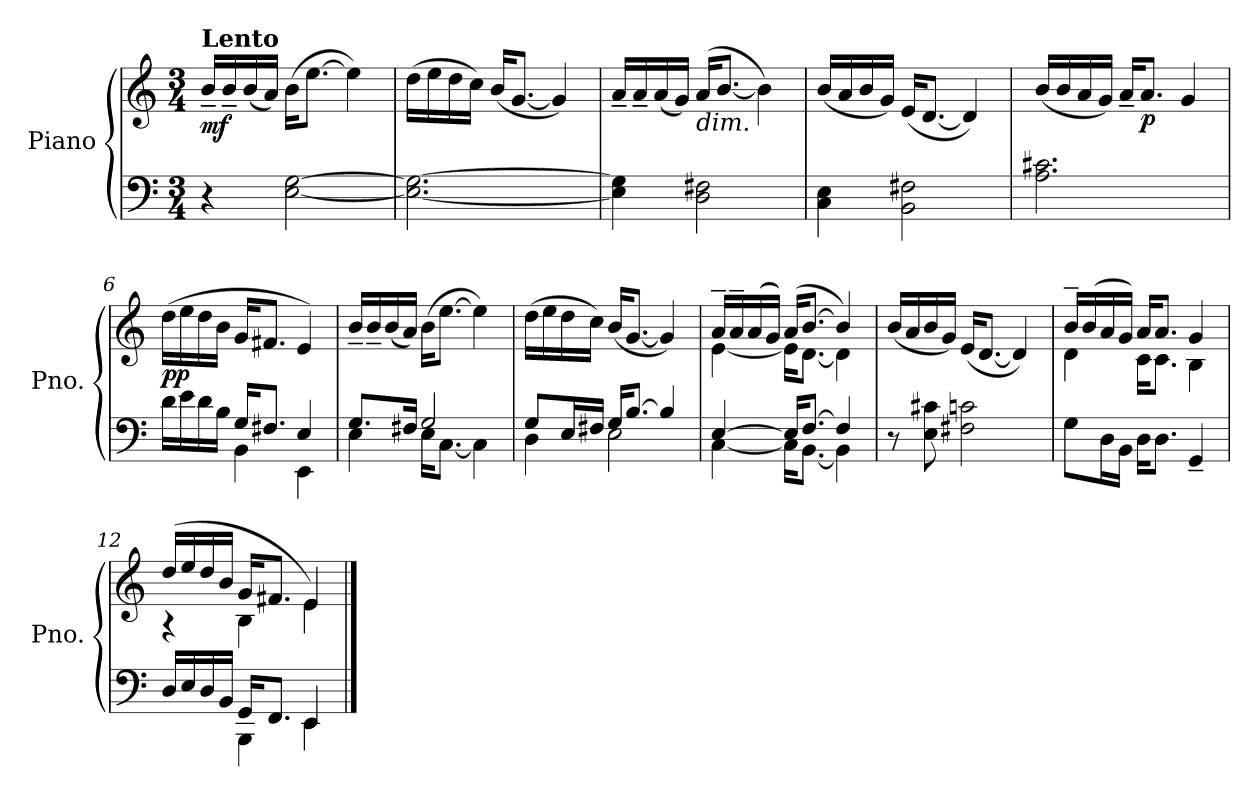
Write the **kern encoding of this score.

**kern	**kern	**dynam
*part1	*part1	*part1
*staff2	*staff1	*staff1/2
*I"Piano	*	*
*I'Pno.	*	*
*clefF4	*clefG2	*
*k[]	*k[]	*
*M3/4	*M3/4	*
=1	=1	=1
!	!LO:TX:a:B:t=Lento	!
!	!	!LO:DY:b
4r	16b~/LL	mf
.	16b~/	.
.	(<16b/	.
.	16a/JJ)	.
[2E\ [2G\	(>16b\KL	.
.	[8.ee\J	.
.	4ee\])	.
=2	=2	=2
2.E\_ 2.G\_	(>16dd\LL	.
.	16ee\	.
.	16dd\	.
.	16cc\JJ)	.
.	(<16b/KL	.
.	[8.g/J	.
.	4g/])	.
=3	=3	=3
4E\] 4G\]	16a~/LL	.
.	16a~/	.
.	(<16a/	.
.	16g/JJ)	.
!	!LO:TX:b:i:t=dim.	!
2D\ 2F#X\	(>16a/KL	.
.	[8.b/J	.
.	4b\])	.
=4	=4	=4
4C\ 4E\	(<16b/LL	.
.	16a/	.
.	16b/	.
.	16g/JJ)	.
2BB\ 2F#X\	(<16e/KL	.
.	[8.d/J	.
.	4d/])	.
!!LO:LB:g=z
=5	=5	=5
2.A\ 2.c#X\	(<16b/LL	.
.	16b/	.
.	16a/	.
.	16g/JJ)	.
.	16a~/KL	.
!	!	!LO:DY:b
.	8.a/J	p
.	4g/	.
=6	=6	=6
*^	*	*
!	!	!	!LO:DY:b
16d\LL	4ryy	(>16dd\LL	pp
16e\	.	16ee\	.
16d\	.	16dd\	.
16B\JJ	.	16b\JJ	.
16G/KL	4BB\	16g/KL	.
8.F#X/J	.	8.f#X/J	.
4E/	4EE\	4e/)	.
=7	=7	=7	=7
8.G/L	4E\	16b~/LL	.
.	.	16b~/	.
.	.	(<16b/	.
16F#X/Jk	.	16a/JJ)	.
2G/	16E\KL	(>16b\KL	.
.	[8.C\J	[8.ee\J	.
.	4C\]	4ee\])	.
=8	=8	=8	=8
8G/L	4D\	(>16dd\LL	.
.	.	16ee\	.
16E/L	.	16dd\	.
16F#X/JJ	.	16cc\JJ)	.
16G/KL	2E\	(<16b/KL	.
[8.B/J	.	[8.g/J	.
4B/]	.	4g/])	.
!!LO:LB:g=z
=9	=9	=9	=9
*	*	*^	*
[4E/	[4C\	16a~/LL	[4e\	.
.	.	16a~/	.	.
.	.	(>16a/	.	.
.	.	16g/JJ)	.	.
16E/KL]	16C\KL]	(>16a/KL	16e\KL]	.
[8.F/J	[8.BB\J	[8.b/J	[8.d\J	.
4F/]	4BB\]	4b/])	4d\]	.
*v	*v	*	*	*
*	*v	*v	*
=10	=10	=10
8r	(<16b/LL	.
.	16a/	.
8E\ 8c#X\	16b/	.
.	16g/JJ)	.
2F#X\ 2cn\	(>16e/KL	.
.	[8.d/J	.
.	4d/])	.
=11	=11	=11
*	*^	*
8G\L	16b~/LL	4d\	.
.	(>16b/	.	.
16D\L	16a/	.	.
16BB\JJ	16g/JJ)	.	.
16D\KL	16a/KL	16c\KL	.
8.D\J	8.a/J	8.c\J	.
4GG~/	4g/	4B\	.
=12	=12	=12	=12
*^	*	*	*
16D/LL	4ryy	(>16dd/LL	4r	.
16E/	.	16ee/	.	.
16D/	.	16dd/	.	.
16BB/JJ	.	16b/JJ	.	.
16GG/KL	4BBB\	16g/KL	4B\	.
8.FF/J	.	8.f#X/J	.	.
4EE/	4EE\	4e/)	4e\	.
*v	*v	*	*	*
*	*v	*v	*
==	==	==
*-	*-	*-
